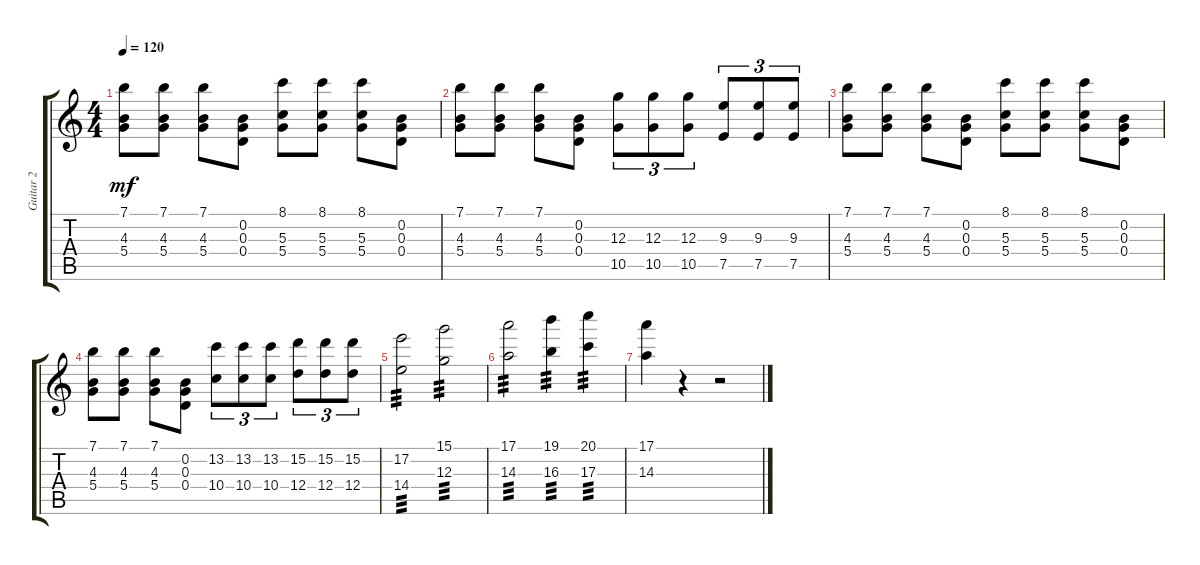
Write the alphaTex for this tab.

\track ("Guitar 2" "Guitar 2") {instrument distortionguitar}
\staff {score tabs}
\tuning (E4 B3 G3 D3 A2 E2) {hide}
\ts (4 4)
\tempo 120
\clef g2
\ks c
(7.1 4.3 5.4).8{dy mf} (7.1 4.3 5.4).8 (7.1 4.3 5.4).8 (0.2 0.3 0.4).8 (8.1 5.3 5.4).8 (8.1 5.3 5.4).8 (8.1 5.3 5.4).8 (0.2 0.3 0.4).8 |
(7.1 4.3 5.4).8 (7.1 4.3 5.4).8 (7.1 4.3 5.4).8 (0.2 0.3 0.4).8 (12.3 10.5).8{tu (3 2)} (12.3 10.5).8{tu (3 2)} (12.3 10.5).8{tu (3 2)} (9.3 7.5).8{tu (3 2)} (9.3 7.5).8{tu (3 2)} (9.3 7.5).8{tu (3 2)} |
(7.1 4.3 5.4).8 (7.1 4.3 5.4).8 (7.1 4.3 5.4).8 (0.2 0.3 0.4).8 (8.1 5.3 5.4).8 (8.1 5.3 5.4).8 (8.1 5.3 5.4).8 (0.2 0.3 0.4).8 |
(7.1 4.3 5.4).8 (7.1 4.3 5.4).8 (7.1 4.3 5.4).8 (0.2 0.3 0.4).8 (13.2 10.4).8{tu (3 2)} (13.2 10.4).8{tu (3 2)} (13.2 10.4).8{tu (3 2)} (15.2 12.4).8{tu (3 2)} (15.2 12.4).8{tu (3 2)} (15.2 12.4).8{tu (3 2)} |
(17.2 14.4).2{tp 3} (15.1 12.3).2{tp 3} |
(17.1 14.3).2{tp 3} (19.1 16.3).4{tp 3} (20.1 17.3).4{tp 3} |
(17.1 14.3).4 r.4 r.2
